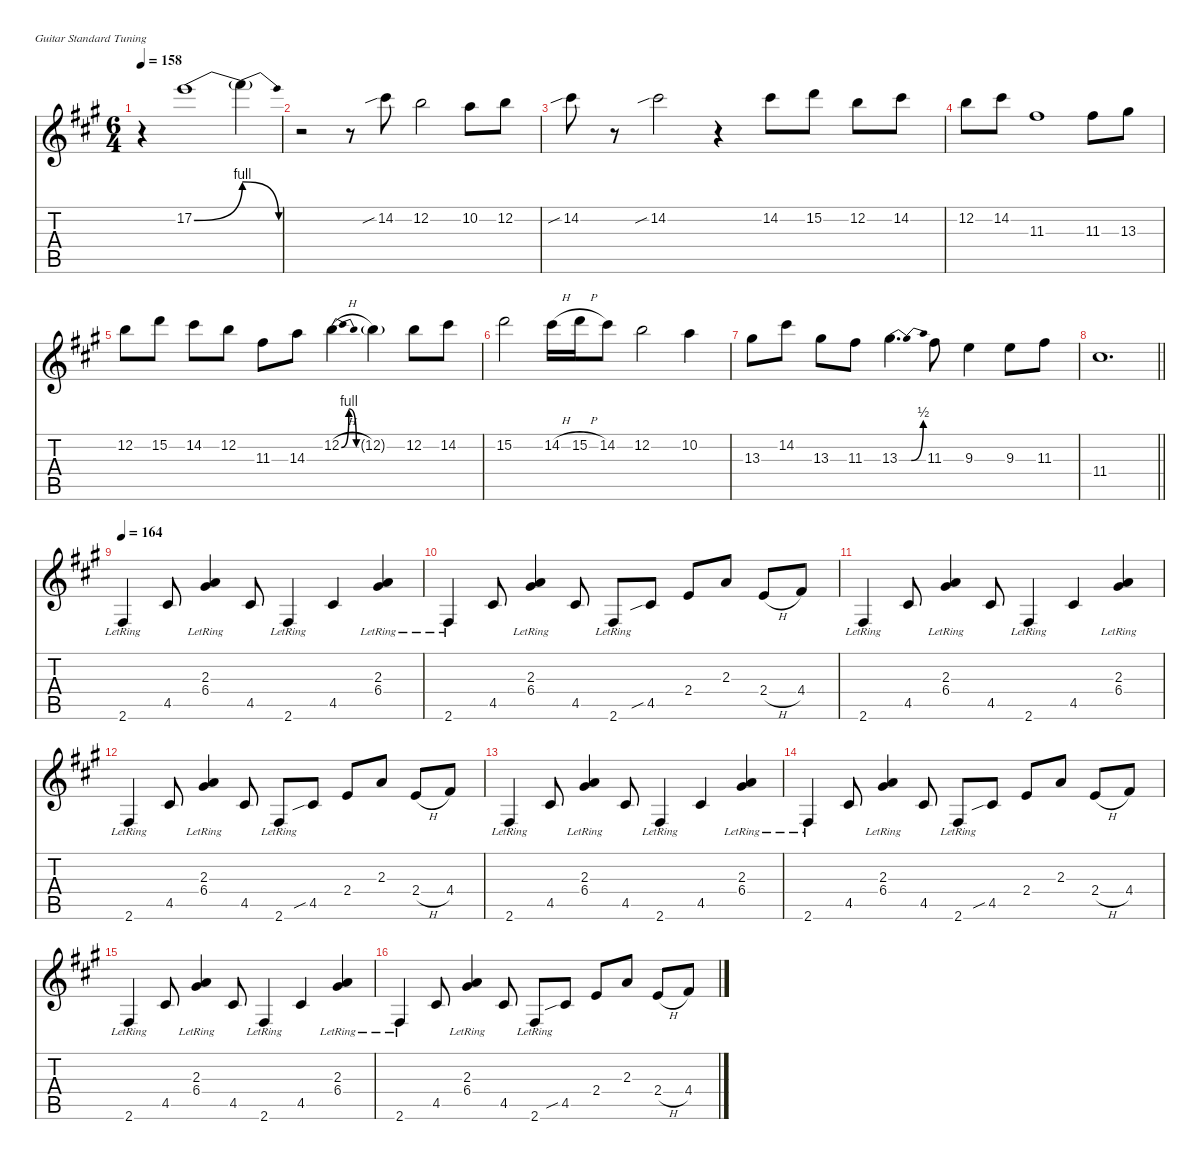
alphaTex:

\defaultSystemsLayout 4
\hideDynamics
\bracketExtendMode nobrackets
\singleTrackTrackNamePolicy hidden
\multiTrackTrackNamePolicy hidden
\firstSystemTrackNameMode fullname
\firstSystemTrackNameOrientation horizontal
\otherSystemsTrackNameOrientation horizontal
\track ("Clean guitar" "jz.guit.") {defaultSystemsLayout 4 mute instrument electricguitarjazz}
\staff {score tabs}
\tuning (E4 B3 G3 D3 A2 E2)
\ts (6 4)
\tempo 158
\clef g2
\ks f#minor
r.4{dy f beam Down} 17.2{be (bend 0 0 60 4) acc forcenatural}.1{dy fff beam Down} 17.2{be (release 0 4 60 0) t}.4{beam Down} |
r.2{beam Down} r.8{beam Down} 14.2{sib acc #}.8{beam Down} 12.2{be (hold 0 0 60 0) acc forcenatural}.2{dy f beam Down} 10.2{acc forcenatural}.8{dy ff beam Down} 12.2{acc forcenatural}.8{beam Down} |
14.2{sib acc #}.8{beam Down} r.8{beam Down} 14.2{sib acc #}.2{beam Down} r.4{beam Down} 14.2{acc #}.8{beam Down} 15.2{acc forcenatural}.8{beam Down} 12.2{acc forcenatural}.8{beam Down} 14.2{acc #}.8{beam Down} |
12.2{acc forcenatural}.8{beam Down} 14.2{acc #}.8{beam Down} 11.3{acc #}.1{beam Down} 11.3{acc #}.8{beam Down} 13.3{acc #}.8{beam Down} |
12.2{acc forcenatural}.8{beam Down} 15.2{acc forcenatural}.8{beam Down} 14.2{acc #}.8{beam Down} 12.2{acc forcenatural}.8{beam Down} 11.3{acc #}.8{beam Down} 14.3{acc forcenatural}.8{beam Down} 12.2{be (bendrelease 0 0 29.4 4 45 4 52.199999999999996 0) h acc forcenatural}.4{beam Down} 12.2{g acc forcenatural}.4{beam Down} 12.2{acc forcenatural}.8{beam Down} 14.2{acc #}.8{beam Down} |
15.2{acc forcenatural}.2{beam Down} 14.2{h acc #}.16{beam Down} 15.2{h acc forcenatural}.16{beam Down} 14.2{acc #}.8{beam Down} 12.2{acc forcenatural}.2{beam Down} 10.2{acc forcenatural}.4{dy f beam Down} |
13.3{acc #}.8{dy ff beam Down} 14.2{acc #}.8{beam Down} 13.3{acc #}.8{beam Down} 11.3{acc #}.8{beam Down} 13.3{be (bendrelease 0 0 22.999999199999998 2 30 2 15 0) acc #}.4{d beam Down} 11.3{acc #}.8{beam Down} 9.3{acc forcenatural}.4{beam Down} 9.3{acc forcenatural}.8{beam Down} 11.3{acc #}.8{beam Down} |
\barLineRight lightlight
11.4{acc #}.1{d dy f beam Down} |
\tempo 164
2.6{lr acc #}.4{beam Up} 4.5{acc #}.8{beam Up} (2.3{lr acc forcenatural} 6.4{lr acc #}).4{beam Up} 4.5{acc #}.8{beam Up} 2.6{lr acc #}.4{beam Up} 4.5{acc #}.4{beam Up} (2.3{lr acc forcenatural} 6.4{lr acc #}).4{beam Up} |
2.6{lr acc #}.4{beam Up} 4.5{acc #}.8{beam Up} (2.3{lr acc forcenatural} 6.4{lr acc #}).4{beam Up} 4.5{acc #}.8{beam Up} 2.6{lr acc #}.8{beam Up} 4.5{sib acc #}.8{beam Up} 2.4{acc forcenatural}.8{beam Up} 2.3{acc forcenatural}.8{beam Up} 2.4{h acc forcenatural}.8{beam Up} 4.4{acc #}.8{beam Up} |
2.6{lr acc #}.4{beam Up} 4.5{acc #}.8{beam Up} (2.3{lr acc forcenatural} 6.4{lr acc #}).4{beam Up} 4.5{acc #}.8{beam Up} 2.6{lr acc #}.4{beam Up} 4.5{acc #}.4{beam Up} (2.3{lr acc forcenatural} 6.4{lr acc #}).4{beam Up} |
2.6{lr acc #}.4{beam Up} 4.5{acc #}.8{beam Up} (2.3{lr acc forcenatural} 6.4{lr acc #}).4{beam Up} 4.5{acc #}.8{beam Up} 2.6{lr acc #}.8{beam Up} 4.5{sib acc #}.8{beam Up} 2.4{acc forcenatural}.8{beam Up} 2.3{acc forcenatural}.8{beam Up} 2.4{h acc forcenatural}.8{beam Up} 4.4{acc #}.8{beam Up} |
2.6{lr acc #}.4{beam Up} 4.5{acc #}.8{beam Up} (2.3{lr acc forcenatural} 6.4{lr acc #}).4{beam Up} 4.5{acc #}.8{beam Up} 2.6{lr acc #}.4{beam Up} 4.5{acc #}.4{beam Up} (2.3{lr acc forcenatural} 6.4{lr acc #}).4{beam Up} |
2.6{lr acc #}.4{beam Up} 4.5{acc #}.8{beam Up} (2.3{lr acc forcenatural} 6.4{lr acc #}).4{beam Up} 4.5{acc #}.8{beam Up} 2.6{lr acc #}.8{beam Up} 4.5{sib acc #}.8{beam Up} 2.4{acc forcenatural}.8{beam Up} 2.3{acc forcenatural}.8{beam Up} 2.4{h acc forcenatural}.8{beam Up} 4.4{acc #}.8{beam Up} |
2.6{lr acc #}.4{beam Up} 4.5{acc #}.8{beam Up} (2.3{lr acc forcenatural} 6.4{lr acc #}).4{beam Up} 4.5{acc #}.8{beam Up} 2.6{lr acc #}.4{beam Up} 4.5{acc #}.4{beam Up} (2.3{lr acc forcenatural} 6.4{lr acc #}).4{beam Up} |
2.6{lr acc #}.4{beam Up} 4.5{acc #}.8{beam Up} (2.3{lr acc forcenatural} 6.4{lr acc #}).4{beam Up} 4.5{acc #}.8{beam Up} 2.6{lr acc #}.8{beam Up} 4.5{sib acc #}.8{beam Up} 2.4{acc forcenatural}.8{beam Up} 2.3{acc forcenatural}.8{beam Up} 2.4{h acc forcenatural}.8{beam Up} 4.4{acc #}.8{beam Up}
